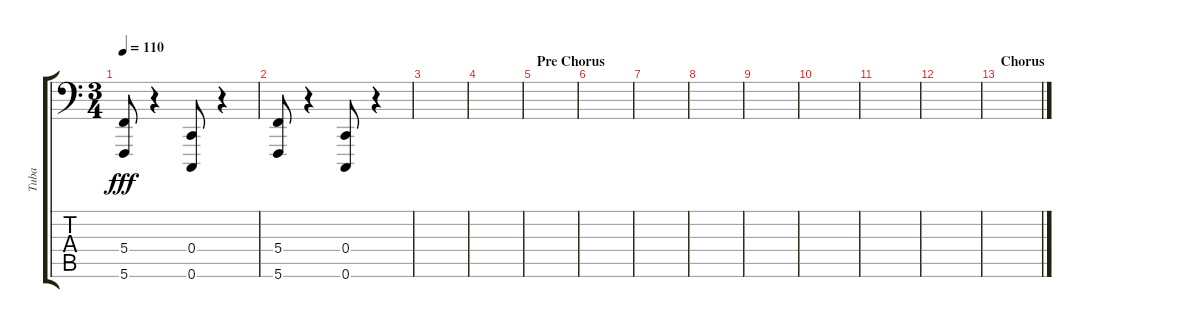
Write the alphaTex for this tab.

\track ("Tuba" "Tuba") {instrument tuba}
\staff {score tabs}
\tuning (D3 A2 F2 C2 G1 C1) {hide}
\ts (3 4)
\tempo 110
\clef f4
\ks c
(5.4 5.6).8{dy fff} r.4 (0.4 0.6).8 r.4 |
(5.4 5.6).8 r.4 (0.4 0.6).8 r.4 |
|
|
\section ("" "Pre Chorus")
|
|
|
|
|
|
|
|
\section ("" "Chorus")
